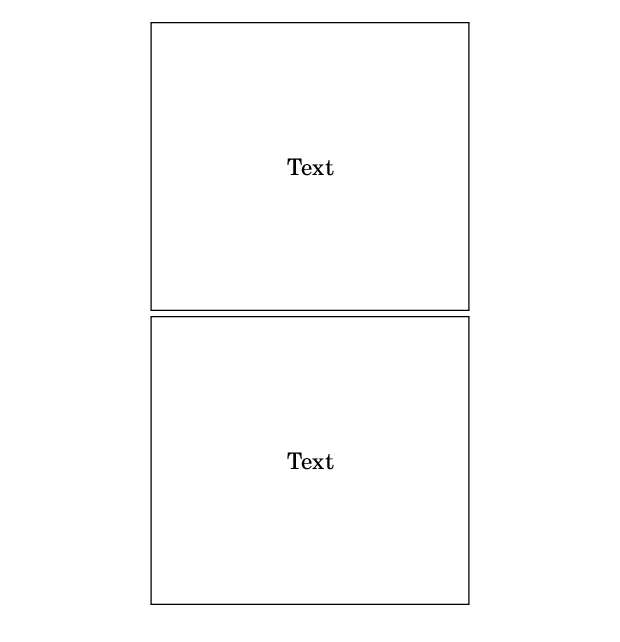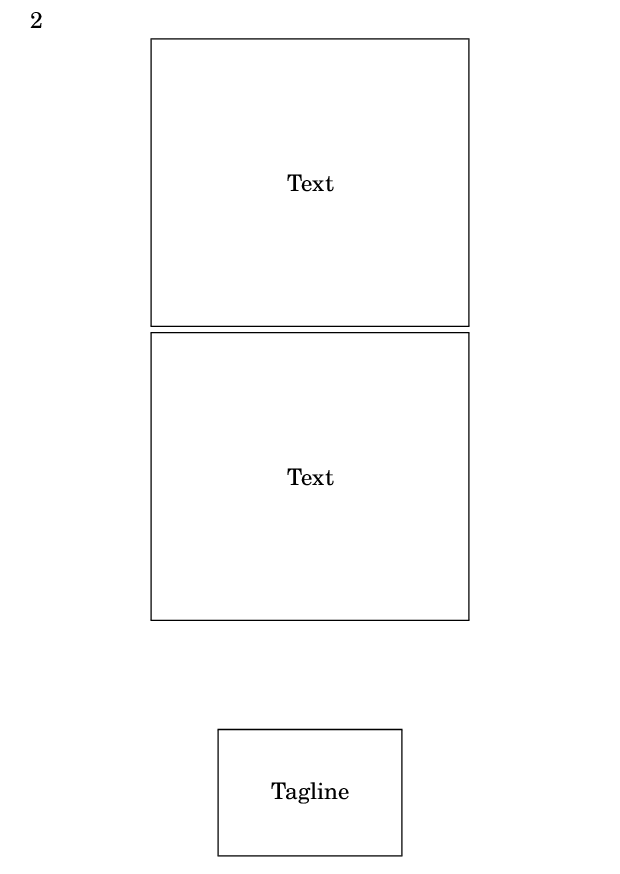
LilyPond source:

%% Generated by lilypond-book
%% Options: [exampleindent=10.16\mm,indent=0\mm,line-width=160\mm]
\include "lilypond-book-preamble.ly"


% ****************************************************************
% Start cut-&-pastable-section
% ****************************************************************

#(ly:set-option 'eps-box-padding 3.000000)



\paper {
  indent = 0\mm
  line-width = 160\mm
  % offset the left padding, also add 1mm as lilypond creates cropped
  % images with a little space on the right
  line-width = #(- line-width (* mm  3.000000) (* mm 1))
}

\layout {
  
}




% ****************************************************************
% ly snippet:
% ****************************************************************
\sourcefilename "/lilypond-2.23.82/input/regression/page-minimal-page-breaking-last-page.ly"
\sourcefileline 0
\version "2.16.0"
#(set-default-paper-size "a6")

\header {
  texidoc = "Minimal page breaker: special case when the last system is moved
to an other page when there is not enough space because of the tagline."
}

textBox = \markup \fill-line { \override #'(box-padding . 13) \box Text }

\book {
  \header {
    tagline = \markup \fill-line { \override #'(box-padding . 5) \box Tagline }
  }
  \paper {
    #(define page-breaking ly:minimal-breaking) 
  }

  \markup \textBox
  \markup \textBox
  \markup \textBox
  \markup \textBox
}



% ****************************************************************
% end ly snippet
% ****************************************************************
